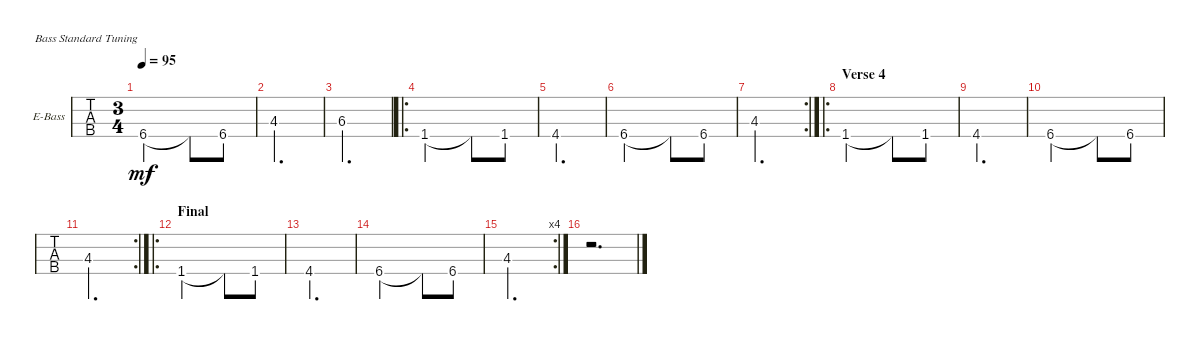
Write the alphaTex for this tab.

\bracketExtendMode groupsimilarinstruments
\firstSystemTrackNameOrientation horizontal
\otherSystemsTrackNameOrientation horizontal
\track ("Electric Bass" "E-Bass") {instrument electricbassfinger}
\staff {tabs}
\tuning (G2 D2 A1 E1)
\ts (3 4)
\tempo 95
\clef f4
\ks c
6.4.2{dy mf} 6.4{t}.8 6.4.8 |
4.3.2{d} |
6.3.2{d} |
\ro
1.4.2 1.4{t}.8 1.4.8 |
4.4.2{d} |
6.4.2 6.4{t}.8 6.4.8 |
\rc 2
4.3.2{d} |
\ro
\section ("" "Verse 4")
1.4.2 1.4{t}.8 1.4.8 |
4.4.2{d} |
6.4.2 6.4{t}.8 6.4.8 |
\rc 2
4.3.2{d} |
\ro
\section ("" "Final")
1.4.2 1.4{t}.8 1.4.8 |
4.4.2{d} |
6.4.2 6.4{t}.8 6.4.8 |
\rc 4
4.3.2{d} |
r.2{d}
